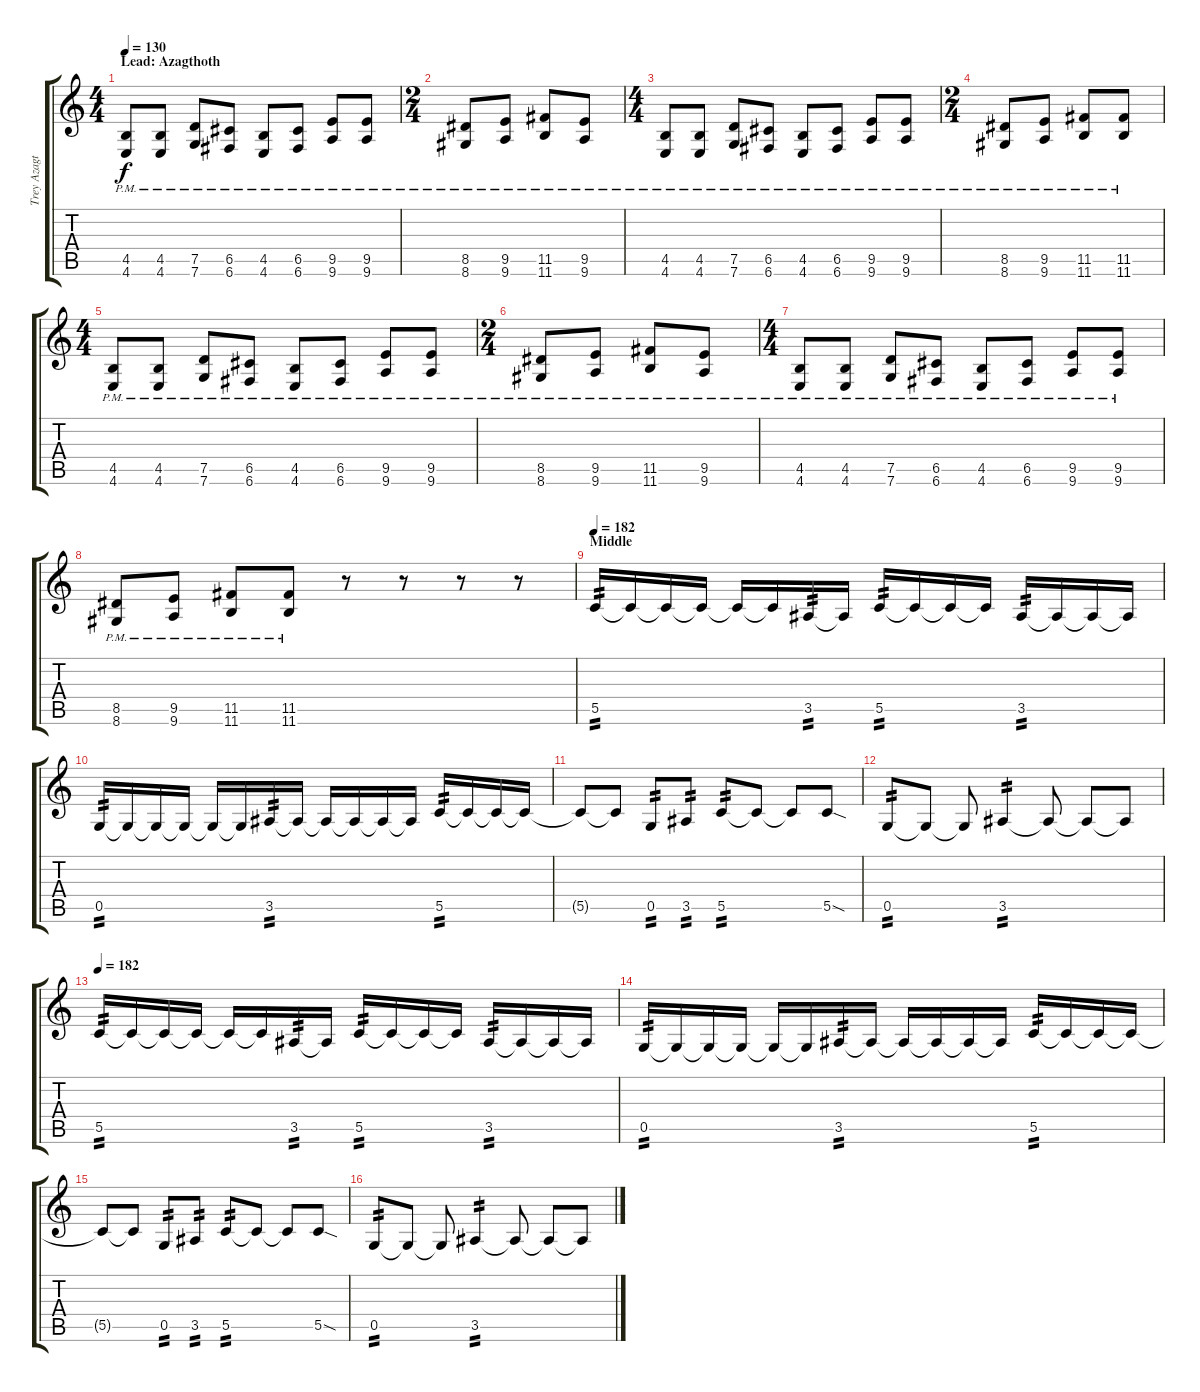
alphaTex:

\track ("Trey Azagthoth #2" "Trey Azagt") {instrument overdrivenguitar}
\staff {score tabs}
\tuning (D4 A3 F3 C3 G2 C2) {hide}
\ts (4 4)
\section ("" "Lead: Azagthoth")
\tempo 130
\clef g2
\ks c
(4.5{pm} 4.6{pm}).8{dy f} (4.5{pm} 4.6{pm}).8 (7.5{pm} 7.6{pm}).8 (6.5{pm} 6.6{pm}).8 (4.5{pm} 4.6{pm}).8 (6.5{pm} 6.6{pm}).8 (9.5{pm} 9.6{pm}).8 (9.5{pm} 9.6{pm}).8 |
\ts (2 4)
(8.5{pm} 8.6{pm}).8 (9.5{pm} 9.6{pm}).8 (11.5{pm} 11.6{pm}).8 (9.5{pm} 9.6{pm}).8 |
\ts (4 4)
(4.5{pm} 4.6{pm}).8 (4.5{pm} 4.6{pm}).8 (7.5{pm} 7.6{pm}).8 (6.5{pm} 6.6{pm}).8 (4.5{pm} 4.6{pm}).8 (6.5{pm} 6.6{pm}).8 (9.5{pm} 9.6{pm}).8 (9.5{pm} 9.6{pm}).8 |
\ts (2 4)
(8.5{pm} 8.6{pm}).8 (9.5{pm} 9.6{pm}).8 (11.5{pm} 11.6{pm}).8 (11.5{pm} 11.6{pm}).8 |
\ts (4 4)
(4.5{pm} 4.6{pm}).8 (4.5{pm} 4.6{pm}).8 (7.5{pm} 7.6{pm}).8 (6.5{pm} 6.6{pm}).8 (4.5{pm} 4.6{pm}).8 (6.5{pm} 6.6{pm}).8 (9.5{pm} 9.6{pm}).8 (9.5{pm} 9.6{pm}).8 |
\ts (2 4)
(8.5{pm} 8.6{pm}).8 (9.5{pm} 9.6{pm}).8 (11.5{pm} 11.6{pm}).8 (9.5{pm} 9.6{pm}).8 |
\ts (4 4)
(4.5{pm} 4.6{pm}).8 (4.5{pm} 4.6{pm}).8 (7.5{pm} 7.6{pm}).8 (6.5{pm} 6.6{pm}).8 (4.5{pm} 4.6{pm}).8 (6.5{pm} 6.6{pm}).8 (9.5{pm} 9.6{pm}).8 (9.5{pm} 9.6{pm}).8 |
(8.5{pm} 8.6{pm}).8 (9.5{pm} 9.6{pm}).8 (11.5{pm} 11.6{pm}).8 (11.5{pm} 11.6{pm}).8 r.8 r.8 r.8 r.8 |
\section ("" "Middle")
\tempo 182
5.5.16{tp 2} 5.5{t}.16 5.5{t}.16 5.5{t}.16 5.5{t}.16 5.5{t}.16 3.5.16{tp 2} 3.5{t}.16 5.5.16{tp 2} 5.5{t}.16 5.5{t}.16 5.5{t}.16 3.5.16{tp 2} 3.5{t}.16 3.5{t}.16 3.5{t}.16 |
0.5.16{tp 2} 0.5{t}.16 0.5{t}.16 0.5{t}.16 0.5{t}.16 0.5{t}.16 3.5.16{tp 2} 3.5{t}.16 3.5{t}.16 3.5{t}.16 3.5{t}.16 3.5{t}.16 5.5.16{tp 2} 5.5{t}.16 5.5{t}.16 5.5{t}.16 |
5.5{t}.8 5.5{t}.8 0.5.8{tp 2} 3.5.8{tp 2} 5.5.8{tp 2} 5.5{t}.8 5.5{t}.8 5.5{sod}.8 |
0.5.8{tp 2} 0.5{t}.8 0.5{t}.8 3.5.4{tp 2} 3.5{t}.8 3.5{t}.8 3.5{t}.8 |
\tempo 182
5.5.16{tp 2} 5.5{t}.16 5.5{t}.16 5.5{t}.16 5.5{t}.16 5.5{t}.16 3.5.16{tp 2} 3.5{t}.16 5.5.16{tp 2} 5.5{t}.16 5.5{t}.16 5.5{t}.16 3.5.16{tp 2} 3.5{t}.16 3.5{t}.16 3.5{t}.16 |
0.5.16{tp 2} 0.5{t}.16 0.5{t}.16 0.5{t}.16 0.5{t}.16 0.5{t}.16 3.5.16{tp 2} 3.5{t}.16 3.5{t}.16 3.5{t}.16 3.5{t}.16 3.5{t}.16 5.5.16{tp 2} 5.5{t}.16 5.5{t}.16 5.5{t}.16 |
5.5{t}.8 5.5{t}.8 0.5.8{tp 2} 3.5.8{tp 2} 5.5.8{tp 2} 5.5{t}.8 5.5{t}.8 5.5{sod}.8 |
0.5.8{tp 2} 0.5{t}.8 0.5{t}.8 3.5.4{tp 2} 3.5{t}.8 3.5{t}.8 3.5{t}.8
